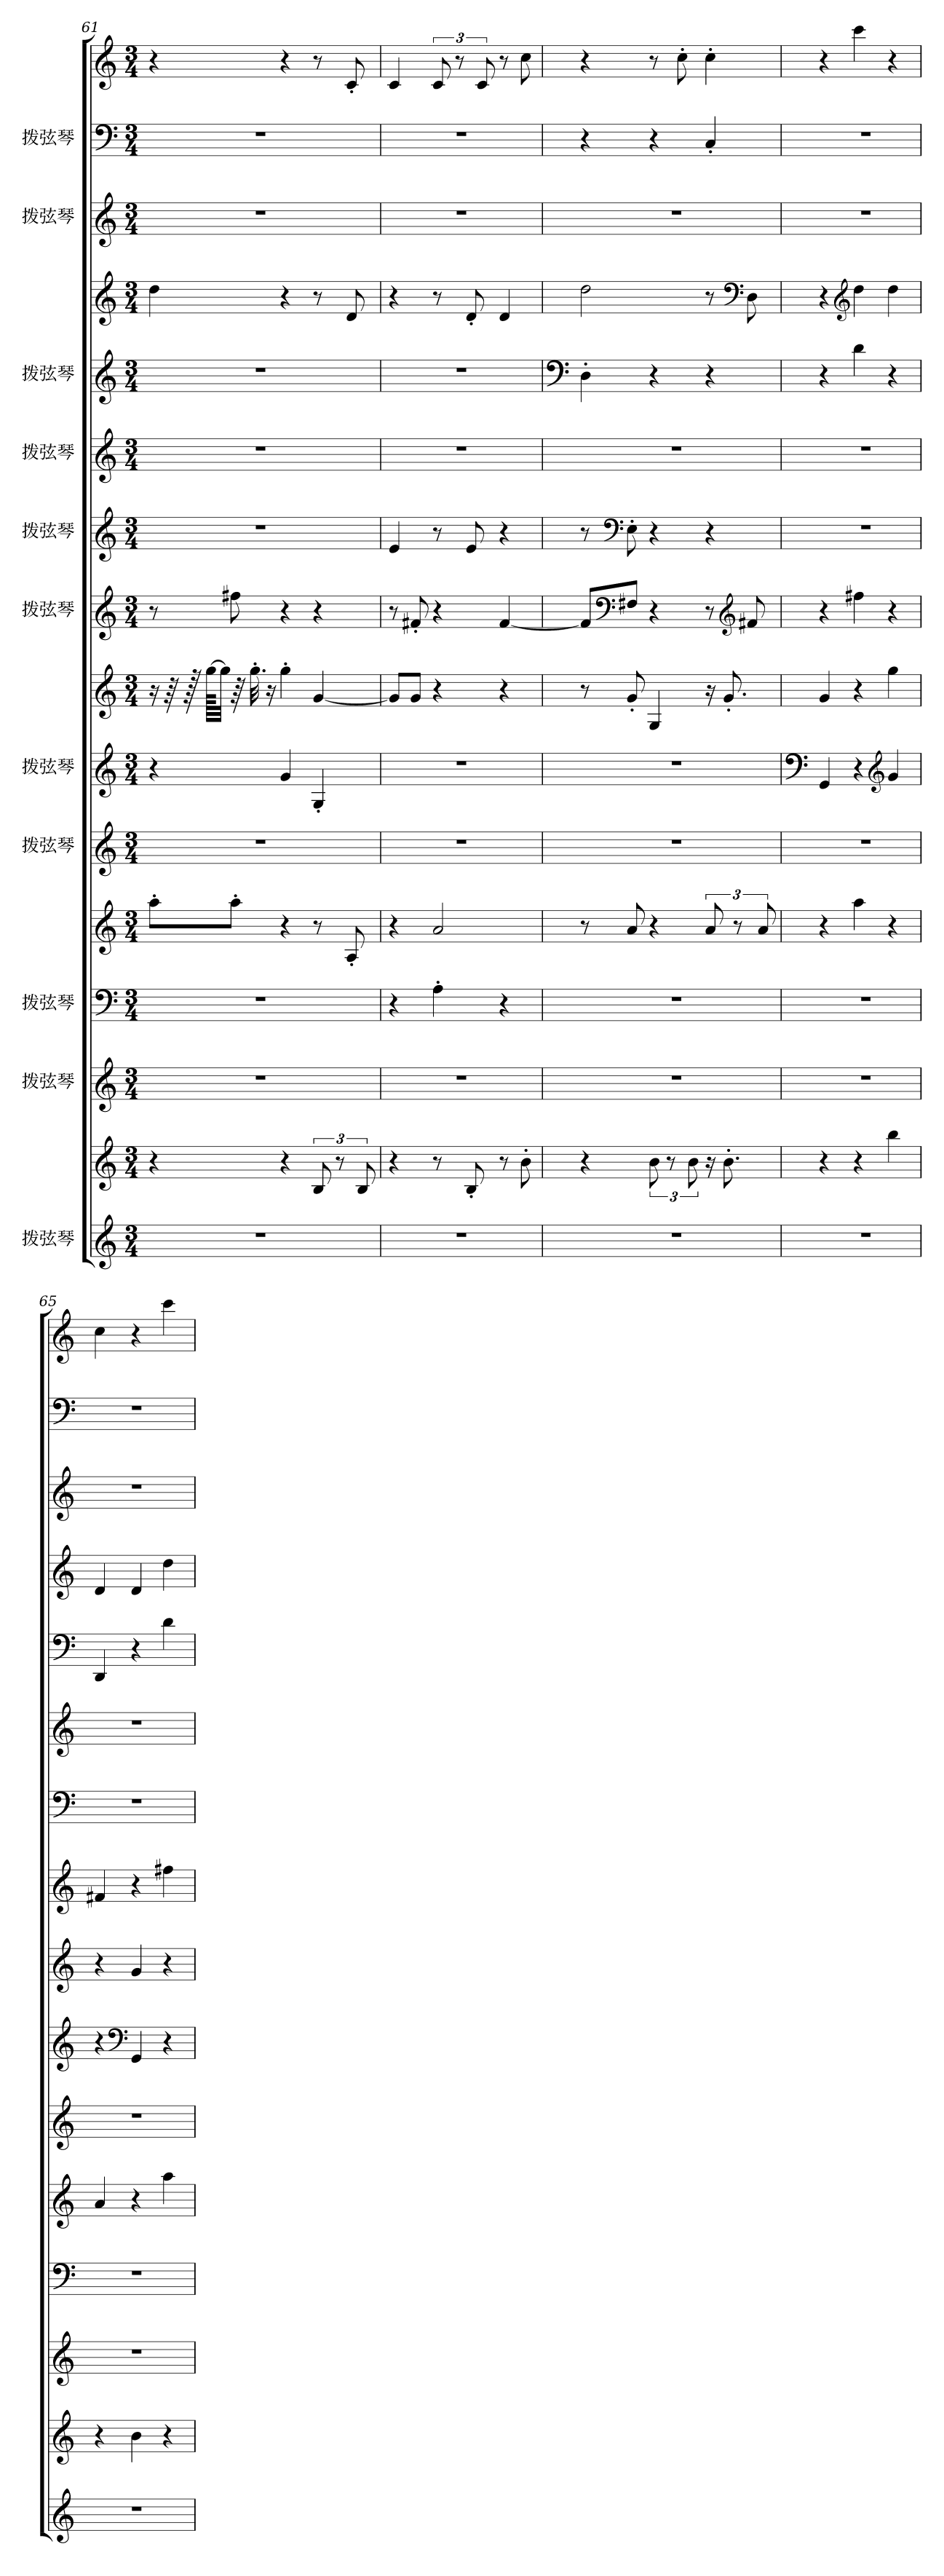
**kern	**kern	**kern	**kern	**kern	**kern	**kern	**kern	**kern	**kern	**kern	**kern	**kern	**kern	**kern	**kern
*part11	*part11	*part10	*part9	*part9	*part8	*part7	*part7	*part6	*part5	*part4	*part3	*part3	*part2	*part1	*part1
*staff16	*staff15	*staff14	*staff13	*staff12	*staff11	*staff10	*staff9	*staff8	*staff7	*staff6	*staff5	*staff4	*staff3	*staff2	*staff1
*I"拨弦琴	*	*I"拨弦琴	*I"拨弦琴	*	*I"拨弦琴	*I"拨弦琴	*	*I"拨弦琴	*I"拨弦琴	*I"拨弦琴	*I"拨弦琴	*	*I"拨弦琴	*I"拨弦琴	*
!!LO:PB:g=z
*clefG2	*clefG2	*clefG2	*clefF4	*clefG2	*clefG2	*clefG2	*clefG2	*clefG2	*clefG2	*clefG2	*clefG2	*clefG2	*clefG2	*clefF4	*clefG2
*k[]	*k[]	*k[]	*k[]	*k[]	*k[]	*k[]	*k[]	*k[]	*k[]	*k[]	*k[]	*k[]	*k[]	*k[]	*k[]
*M3/4	*M3/4	*M3/4	*M3/4	*M3/4	*M3/4	*M3/4	*M3/4	*M3/4	*M3/4	*M3/4	*M3/4	*M3/4	*M3/4	*M3/4	*M3/4
=61	=61	=61	=61	=61	=61	=61	=61	=61	=61	=61	=61	=61	=61	=61	=61
2.r	4r	2.r	2.r	8aa'\L	2.r	4r	16r	8r	2.r	2.r	2.r	4dd\	2.r	2.r	4r
.	.	.	.	.	.	.	64r	.	.	.	.	.	.	.	.
.	.	.	.	.	.	.	128r	.	.	.	.	.	.	.	.
.	.	.	.	.	.	.	[128gg\KKLLL	.	.	.	.	.	.	.	.
.	.	.	.	.	.	.	32gg\JJJ]	.	.	.	.	.	.	.	.
.	.	.	.	8aa'\J	.	.	64r	8ff#X\	.	.	.	.	.	.	.
.	.	.	.	.	.	.	32.gg'\	.	.	.	.	.	.	.	.
.	.	.	.	.	.	.	16r	.	.	.	.	.	.	.	.
.	4r	.	.	4r	.	4g/	4gg'\	4r	.	.	.	4r	.	.	4r
.	12B/	.	.	8r	.	4G'/	[4g/	4r	.	.	.	8r	.	.	8r
.	12r	.	.	.	.	.	.	.	.	.	.	.	.	.	.
.	.	.	.	8A'/	.	.	.	.	.	.	.	8d/	.	.	8c'/
.	12B/	.	.	.	.	.	.	.	.	.	.	.	.	.	.
=62	=62	=62	=62	=62	=62	=62	=62	=62	=62	=62	=62	=62	=62	=62	=62
2.r	4r	2.r	4r	4r	2.r	2.r	8g/L]	8r	4e/	2.r	2.r	4r	2.r	2.r	4c/
.	.	.	.	.	.	.	8g/J	8f#X'/	.	.	.	.	.	.	.
.	8r	.	4A'\	2a/	.	.	4r	4r	8r	.	.	8r	.	.	12c/
.	.	.	.	.	.	.	.	.	.	.	.	.	.	.	12r
.	8B'/	.	.	.	.	.	.	.	8e/	.	.	8d'/	.	.	.
.	.	.	.	.	.	.	.	.	.	.	.	.	.	.	12c/
.	8r	.	4r	.	.	.	4r	[4f#/	4r	.	.	4d/	.	.	8r
.	8b'\	.	.	.	.	.	.	.	.	.	.	.	.	.	8cc\
=63	=63	=63	=63	=63	=63	=63	=63	=63	=63	=63	=63	=63	=63	=63	=63
*	*	*	*	*	*	*	*	*	*	*	*clefF4	*	*	*	*
2.r	4r	2.r	2.r	8r	2.r	2.r	8r	8f#/L]	8r	2.r	4D'\	2dd\	2.r	4r	4r
*	*	*	*	*	*	*	*	*clefF4	*clefF4	*	*	*	*	*	*
.	.	.	.	8a/	.	.	8g'/	8F#X/J	8E'\	.	.	.	.	.	.
.	12b\	.	.	4r	.	.	4G/	4r	4r	.	4r	.	.	4r	8r
.	12r	.	.	.	.	.	.	.	.	.	.	.	.	.	.
.	.	.	.	.	.	.	.	.	.	.	.	.	.	.	8cc'\
.	12b\	.	.	.	.	.	.	.	.	.	.	.	.	.	.
.	16r	.	.	12a/	.	.	16r	8r	4r	.	4r	8r	.	4C'/	4cc'\
.	8.b'\	.	.	.	.	.	8.g'/	.	.	.	.	.	.	.	.
.	.	.	.	12r	.	.	.	.	.	.	.	.	.	.	.
*	*	*	*	*	*	*	*	*clefG2	*	*	*	*clefF4	*	*	*
.	.	.	.	.	.	.	.	8f#X/	.	.	.	8D\	.	.	.
.	.	.	.	12a/	.	.	.	.	.	.	.	.	.	.	.
!!LO:PB:g=z
=64	=64	=64	=64	=64	=64	=64	=64	=64	=64	=64	=64	=64	=64	=64	=64
*	*	*	*	*	*	*clefF4	*	*	*	*	*	*	*	*	*
2.r	4r	2.r	2.r	4r	2.r	4GG/	4g/	4r	2.r	2.r	4r	4r	2.r	2.r	4r
*	*	*	*	*	*	*	*	*	*	*	*	*clefG2	*	*	*
.	4r	.	.	4aa\	.	4r	4r	4ff#X\	.	.	4d\	4dd\	.	.	4ccc\
*	*	*	*	*	*	*clefG2	*	*	*	*	*	*	*	*	*
.	4bb\	.	.	4r	.	4g/	4gg\	4r	.	.	4r	4dd\	.	.	4r
=65	=65	=65	=65	=65	=65	=65	=65	=65	=65	=65	=65	=65	=65	=65	=65
2.r	4r	2.r	2.r	4a/	2.r	4r	4r	4f#X/	2.r	2.r	4DD/	4d/	2.r	2.r	4cc\
*	*	*	*	*	*	*clefF4	*	*	*	*	*	*	*	*	*
.	4b\	.	.	4r	.	4GG/	4g/	4r	.	.	4r	4d/	.	.	4r
.	4r	.	.	4aa\	.	4r	4r	4ff#X\	.	.	4d\	4dd\	.	.	4ccc\
=	=	=	=	=	=	=	=	=	=	=	=	=	=	=	=
*-	*-	*-	*-	*-	*-	*-	*-	*-	*-	*-	*-	*-	*-	*-	*-
